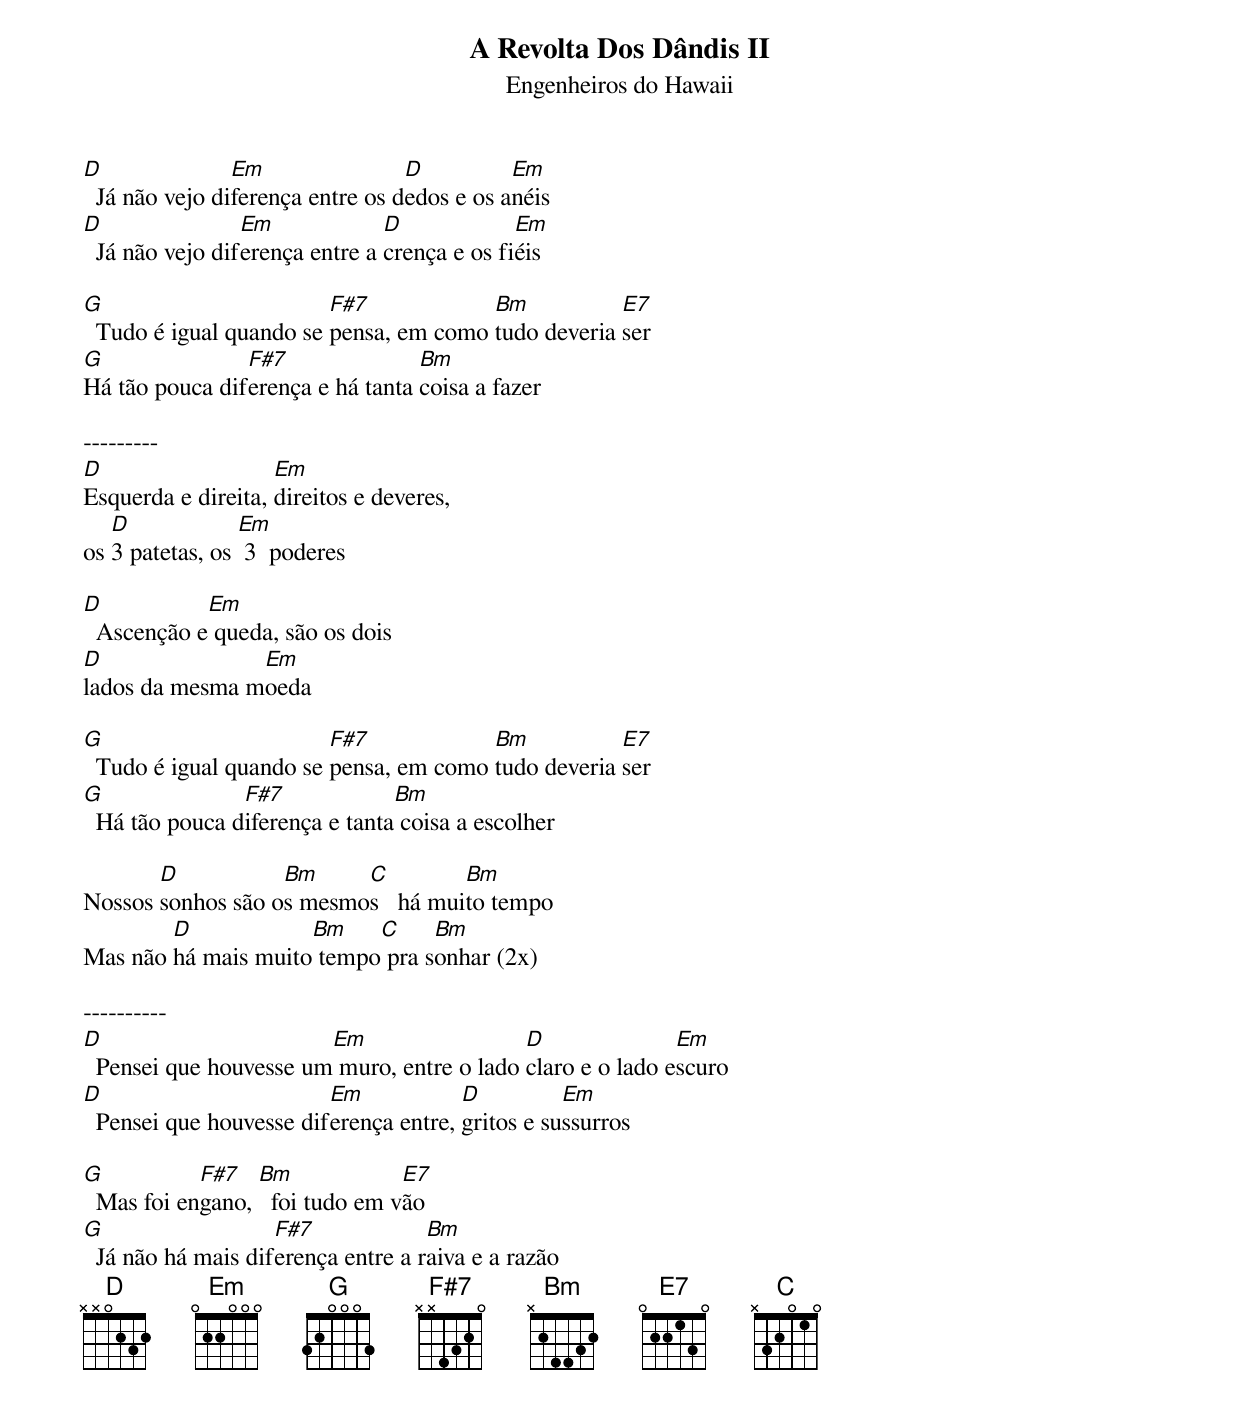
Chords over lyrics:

A Revolta Dos Dândis II
Engenheiros do Hawaii

D               Em                D          Em
  Já não vejo diferença entre os dedos e os anéis
D                Em             D             Em
  Já não vejo diferença entre a crença e os fiéis

G                        F#7            Bm           E7
  Tudo é igual quando se pensa, em como tudo deveria ser
G               F#7               Bm
Há tão pouca diferença e há tanta coisa a fazer

---------
D                   Em
Esquerda e direita, direitos e deveres,
   D             Em
os 3 patetas, os  3  poderes

D           Em
  Ascenção e queda, são os dois
D               Em
lados da mesma moeda

G                        F#7            Bm           E7
  Tudo é igual quando se pensa, em como tudo deveria ser
G               F#7             Bm
  Há tão pouca diferença e tanta coisa a escolher

       D           Bm     C         Bm
Nossos sonhos são os mesmos   há muito tempo
        D            Bm    C     Bm
Mas não há mais muito tempo pra sonhar (2x)

----------
D                       Em                  D               Em
  Pensei que houvesse um muro, entre o lado claro e o lado escuro
D                        Em            D          Em
  Pensei que houvesse diferença entre, gritos e sussurros

G           F#7   Bm             E7
  Mas foi engano,   foi tudo em vão
G                   F#7             Bm
  Já não há mais diferença entre a raiva e a razão
